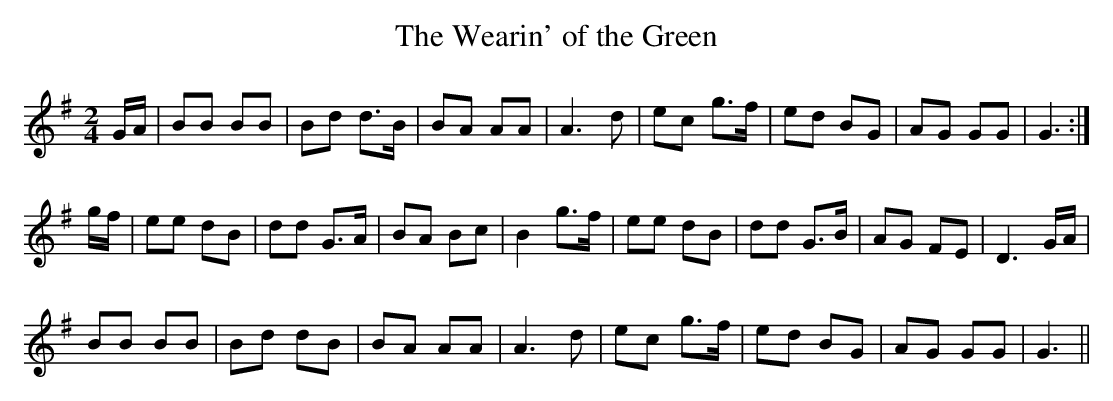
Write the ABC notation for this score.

X:1
T:The Wearin' of the Green
M:2/4
L:1/8
K:G
G/A/|BB BB|Bd d>B|BA AA|A3 d  |ec g>f|ed BG |AG GG|G3    :|
g/f/|ee dB|dd G>A|BA Bc|B2 g>f|ee dB |dd G>B|AG FE|D3 G/A/|
BB BB|Bd dB |BA AA|A3 d  |ec g>f|ed BG |AG GG|G3    ||
